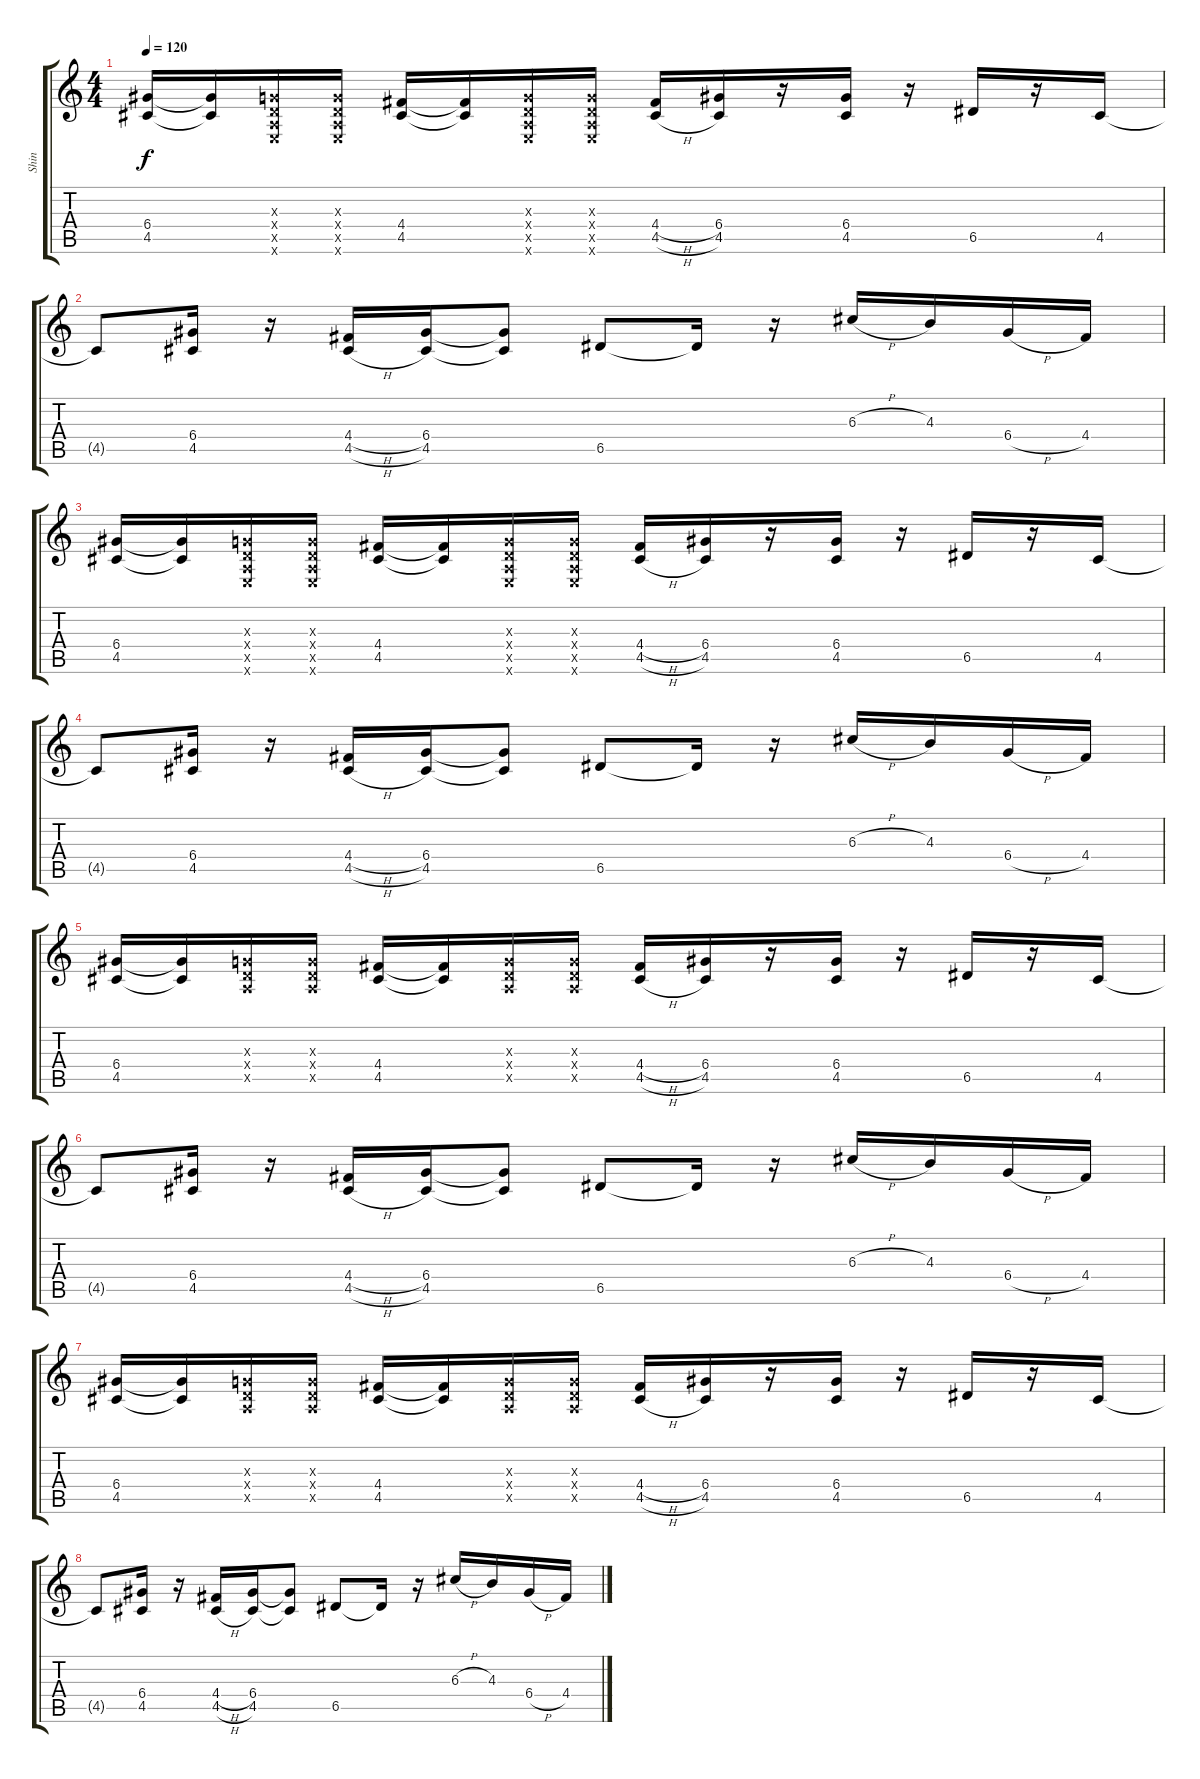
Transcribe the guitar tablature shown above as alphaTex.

\track ("Shin" "Shin") {instrument distortionguitar}
\staff {score tabs}
\tuning (E4 B3 G3 D3 A2 E2) {hide}
\ts (4 4)
\tempo 120
\clef g2
\ks c
(6.4 4.5).16{dy f} (6.4{t} 4.5{t}).16 (0.3{x} 0.4{x} 0.5{x} 0.6{x}).16 (0.3{x} 0.4{x} 0.5{x} 0.6{x}).16 (4.4 4.5).16 (4.4{t} 4.5{t}).16 (0.3{x} 0.4{x} 0.5{x} 0.6{x}).16 (0.3{x} 0.4{x} 0.5{x} 0.6{x}).16 (4.4{h} 4.5{h}).16 (6.4 4.5).16 r.16 (6.4 4.5).16 r.16 6.5.16 r.16 4.5.16 |
4.5{t}.8 (6.4 4.5).16 r.16 (4.4{h} 4.5{h}).16 (6.4 4.5).16 (6.4{t} 4.5{t}).8 6.5.8 6.5{t}.16 r.16 6.3{h}.16 4.3.16 6.4{h}.16 4.4.16 |
(6.4 4.5).16 (6.4{t} 4.5{t}).16 (0.3{x} 0.4{x} 0.5{x} 0.6{x}).16 (0.3{x} 0.4{x} 0.5{x} 0.6{x}).16 (4.4 4.5).16 (4.4{t} 4.5{t}).16 (0.3{x} 0.4{x} 0.5{x} 0.6{x}).16 (0.3{x} 0.4{x} 0.5{x} 0.6{x}).16 (4.4{h} 4.5{h}).16 (6.4 4.5).16 r.16 (6.4 4.5).16 r.16 6.5.16 r.16 4.5.16 |
4.5{t}.8 (6.4 4.5).16 r.16 (4.4{h} 4.5{h}).16 (6.4 4.5).16 (6.4{t} 4.5{t}).8 6.5.8 6.5{t}.16 r.16 6.3{h}.16 4.3.16 6.4{h}.16 4.4.16 |
(6.4 4.5).16 (6.4{t} 4.5{t}).16 (0.3{x} 0.4{x} 0.5{x}).16 (0.3{x} 0.4{x} 0.5{x}).16 (4.4 4.5).16 (4.4{t} 4.5{t}).16 (0.3{x} 0.4{x} 0.5{x}).16 (0.3{x} 0.4{x} 0.5{x}).16 (4.4{h} 4.5{h}).16 (6.4 4.5).16 r.16 (6.4 4.5).16 r.16 6.5.16 r.16 4.5.16 |
4.5{t}.8 (6.4 4.5).16 r.16 (4.4{h} 4.5{h}).16 (6.4 4.5).16 (6.4{t} 4.5{t}).8 6.5.8 6.5{t}.16 r.16 6.3{h}.16 4.3.16 6.4{h}.16 4.4.16 |
(6.4 4.5).16 (6.4{t} 4.5{t}).16 (0.3{x} 0.4{x} 0.5{x}).16 (0.3{x} 0.4{x} 0.5{x}).16 (4.4 4.5).16 (4.4{t} 4.5{t}).16 (0.3{x} 0.4{x} 0.5{x}).16 (0.3{x} 0.4{x} 0.5{x}).16 (4.4{h} 4.5{h}).16 (6.4 4.5).16 r.16 (6.4 4.5).16 r.16 6.5.16 r.16 4.5.16 |
4.5{t}.8 (6.4 4.5).16 r.16 (4.4{h} 4.5{h}).16 (6.4 4.5).16 (6.4{t} 4.5{t}).8 6.5.8 6.5{t}.16 r.16 6.3{h}.16 4.3.16 6.4{h}.16 4.4.16
